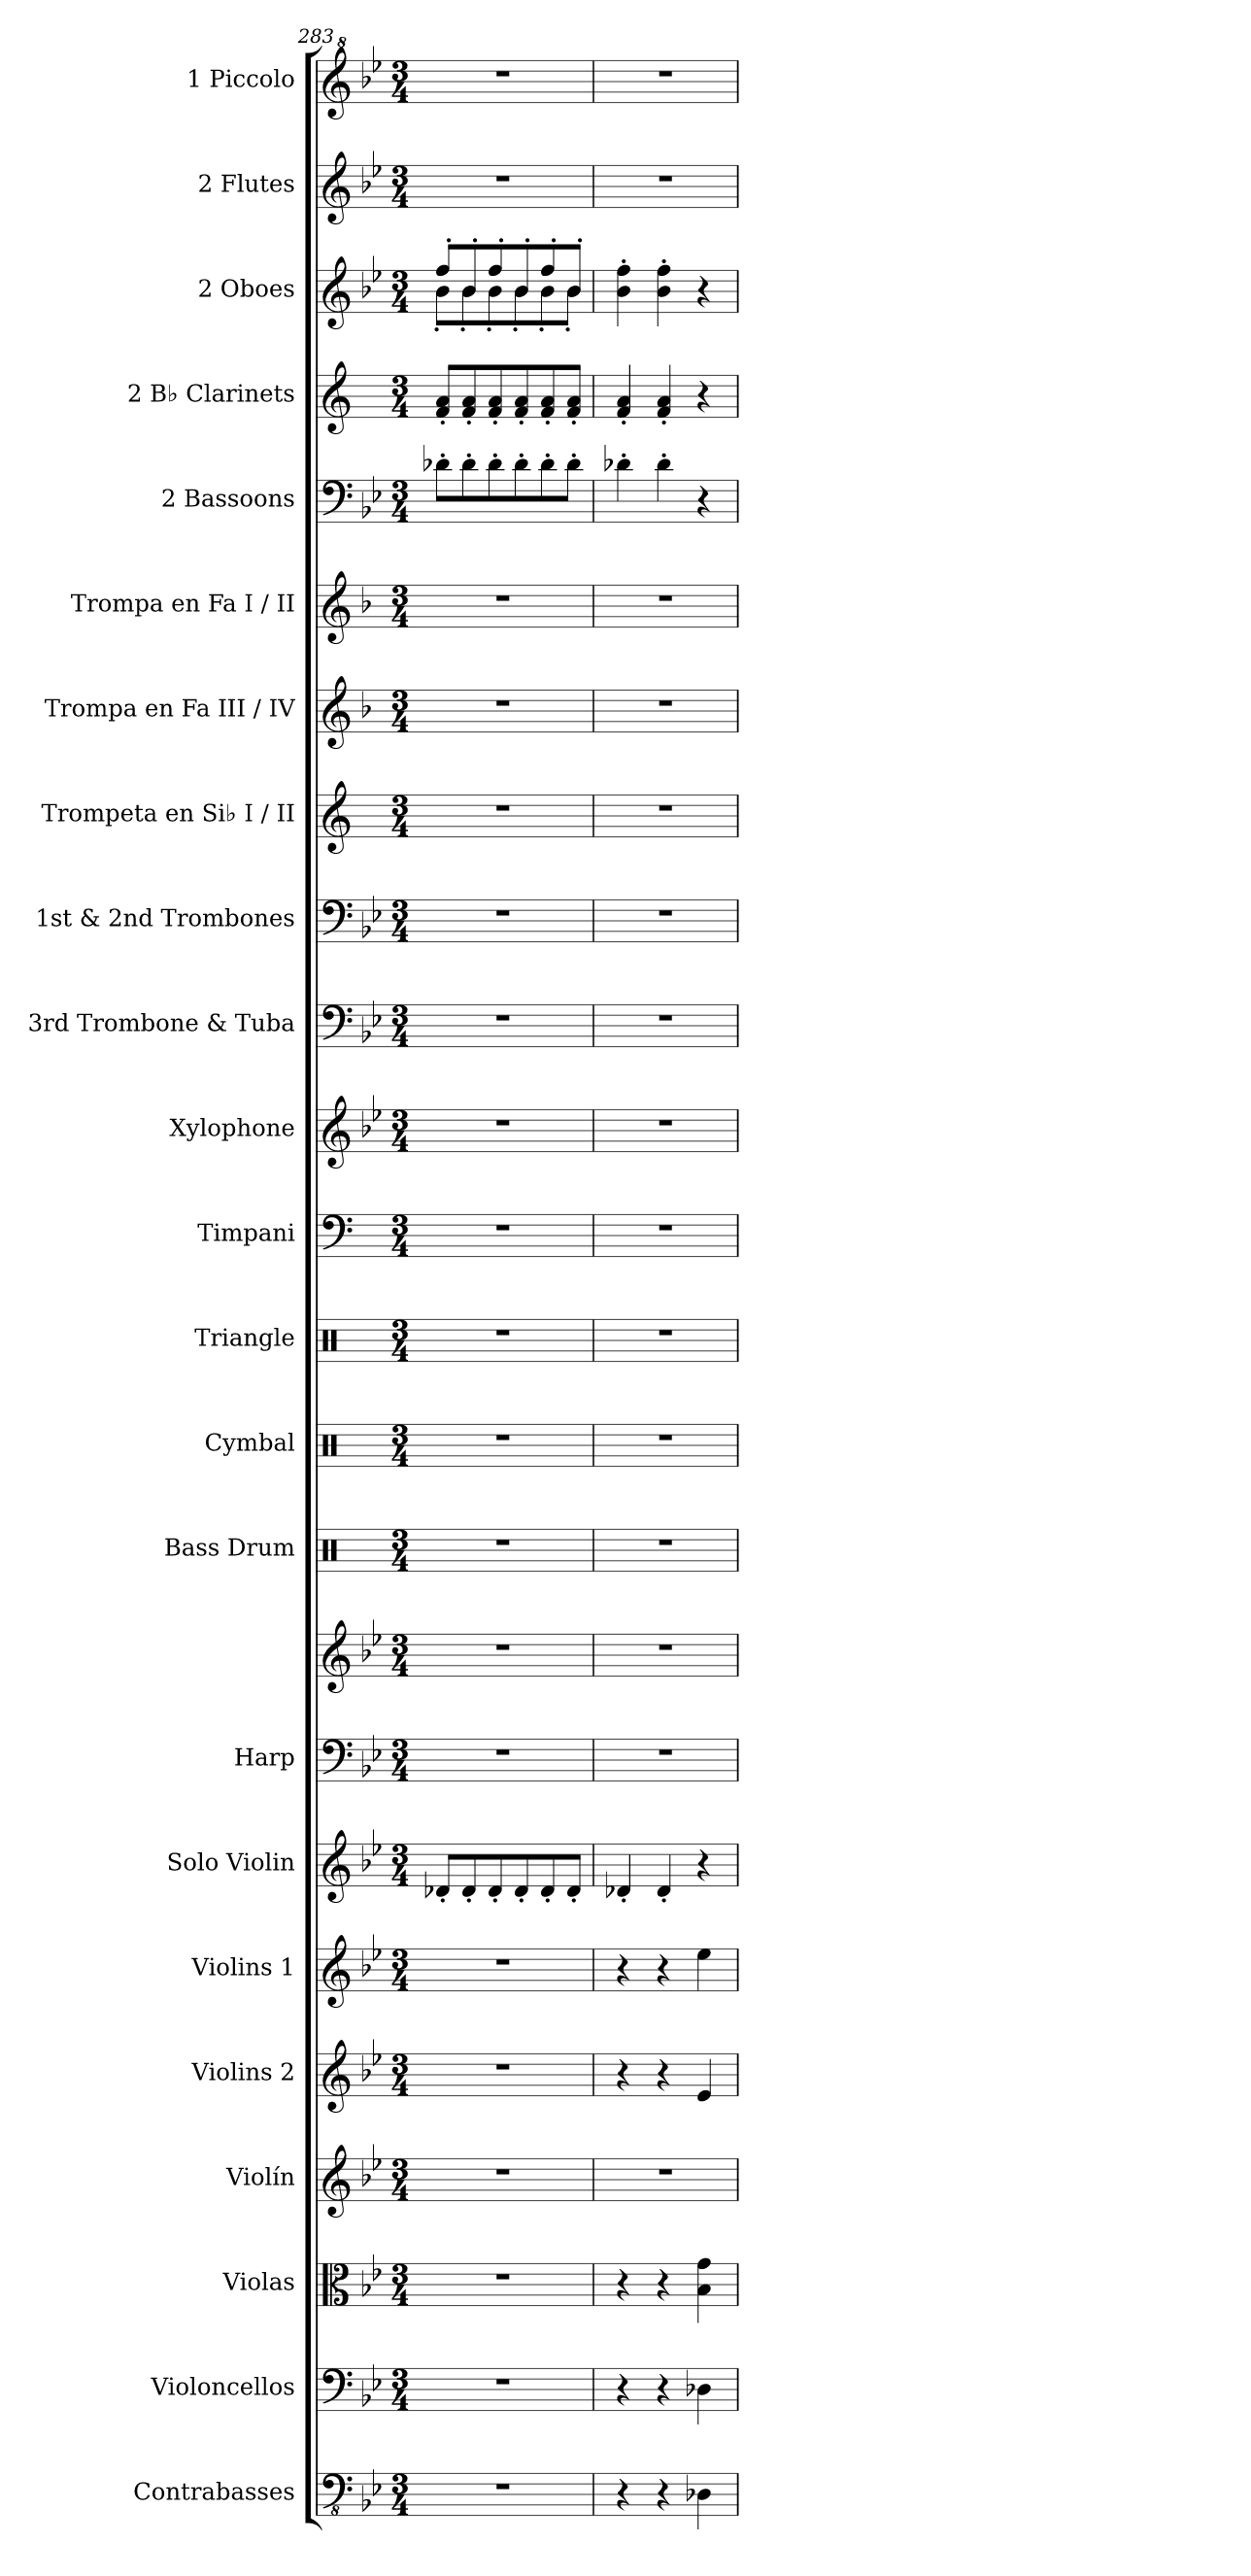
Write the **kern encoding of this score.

**kern	**kern	**kern	**kern	**kern	**kern	**kern	**kern	**kern	**kern	**kern	**kern	**kern	**kern	**kern	**kern	**kern	**kern	**kern	**kern	**kern	**kern	**kern	**kern
*part23	*part22	*part21	*part20	*part19	*part18	*part17	*part16	*part16	*part15	*part14	*part13	*part12	*part11	*part10	*part9	*part8	*part7	*part6	*part5	*part4	*part3	*part2	*part1
*staff24	*staff23	*staff22	*staff21	*staff20	*staff19	*staff18	*staff17	*staff16	*staff15	*staff14	*staff13	*staff12	*staff11	*staff10	*staff9	*staff8	*staff7	*staff6	*staff5	*staff4	*staff3	*staff2	*staff1
*I"Contrabasses	*I"Violoncellos	*I"Violas	*I"Violín	*I"Violins 2	*I"Violins 1	*I"Solo Violin	*I"Harp	*	*I"Bass Drum	*I"Cymbal	*I"Triangle	*I"Timpani	*I"Xylophone	*I"3rd Trombone     &amp; Tuba	*I"1st &amp; 2nd Trombones	*I"Trompeta en Si♭  I / II	*I"Trompa en Fa   III / IV	*I"Trompa en Fa I / II	*I"2 Bassoons	*I"2 B♭ Clarinets	*I"2 Oboes	*I"2 Flutes	*I"1 Piccolo
*I'Cbs.	*I'Vlcs.	*I'Vlas.	*I'Vln.	*I'Vlns. 2	*I'Vlns. 1	*I'S. Vln.	*I'Hrp.	*	*I'B. Dr.	*I'Cym.	*I'Trgl.	*I'Timp.	*I'Xyl.	*I'3rd Trb. &amp; Tba.	*I'1st &amp; 2nd    Trbs.	*I'Tpt. Si♭  I / II	*I'Trmp. Fa   III / IV	*I'Trmp. Fa I / II	*I'2 Bsns.	*I'2 B♭ Cls.	*I'2 Obs.	*I'2 Fls.	*I'1 Picc.
*clefFv4	*clefF4	*clefC3	*clefG2	*clefG2	*clefG2	*clefG2	*clefF4	*clefG2	*clefX	*clefX	*clefX	*clefF4	*clefG2	*clefF4	*clefF4	*clefG2	*clefG2	*clefG2	*clefF4	*clefG2	*clefG2	*clefG2	*clefG^2
*	*	*	*	*	*	*	*	*	*	*	*	*	*ITrd-7c-12	*	*	*ITrd1c2	*ITrd4c7	*ITrd4c7	*	*ITrd1c2	*	*	*ITrd-7c-12
*k[b-e-]	*k[b-e-]	*k[b-e-]	*k[b-e-]	*k[b-e-]	*k[b-e-]	*k[b-e-]	*k[b-e-]	*k[b-e-]	*k[]	*k[]	*k[]	*k[]	*k[b-e-]	*k[b-e-]	*k[b-e-]	*k[b-e-]	*k[b-e-]	*k[b-e-]	*k[b-e-]	*k[b-e-]	*k[b-e-]	*k[b-e-]	*k[b-e-]
*M3/4	*M3/4	*M3/4	*M3/4	*M3/4	*M3/4	*M3/4	*M3/4	*M3/4	*M3/4	*M3/4	*M3/4	*M3/4	*M3/4	*M3/4	*M3/4	*M3/4	*M3/4	*M3/4	*M3/4	*M3/4	*M3/4	*M3/4	*M3/4
=283	=283	=283	=283	=283	=283	=283	=283	=283	=283	=283	=283	=283	=283	=283	=283	=283	=283	=283	=283	=283	=283	=283	=283
*	*	*	*	*	*	*	*	*	*	*	*	*	*	*	*	*	*	*	*	*	*^	*	*
2.r	2.r	2.r	2.r	2.r	2.r	8d-X'/L	2.r	2.r	2.r	2.r	2.r	2.r	2.r	2.r	2.r	2.r	2.r	2.r	8d-X'\L	8e-/' 8g/'L	8ff'/L	8b-'\L	2.r	2.r
.	.	.	.	.	.	8d-'/	.	.	.	.	.	.	.	.	.	.	.	.	8d-'\	8e-/' 8g/'	8b-'/	8b-'\	.	.
.	.	.	.	.	.	8d-'/	.	.	.	.	.	.	.	.	.	.	.	.	8d-'\	8e-/' 8g/'	8ff'/	8b-'\	.	.
.	.	.	.	.	.	8d-'/	.	.	.	.	.	.	.	.	.	.	.	.	8d-'\	8e-/' 8g/'	8b-'/	8b-'\	.	.
.	.	.	.	.	.	8d-'/	.	.	.	.	.	.	.	.	.	.	.	.	8d-'\	8e-/' 8g/'	8ff'/	8b-'\	.	.
.	.	.	.	.	.	8d-'/J	.	.	.	.	.	.	.	.	.	.	.	.	8d-'\J	8e-/' 8g/'J	8b-'/J	8b-'\J	.	.
*	*	*	*	*	*	*	*	*	*	*	*	*	*	*	*	*	*	*	*	*	*v	*v	*	*
=284	=284	=284	=284	=284	=284	=284	=284	=284	=284	=284	=284	=284	=284	=284	=284	=284	=284	=284	=284	=284	=284	=284	=284
4r	4r	4r	2.r	4r	4r	4d-X'/	2.r	2.r	2.r	2.r	2.r	2.r	2.r	2.r	2.r	2.r	2.r	2.r	4d-X'\	4e-/' 4g/'	4b-\' 4ff\'	2.r	2.r
4r	4r	4r	.	4r	4r	4d-'/	.	.	.	.	.	.	.	.	.	.	.	.	4d-'\	4e-/' 4g/'	4b-\' 4ff\'	.	.
4DD-X\	4D-X\	4B-\ 4g\	.	4e-/	4ee-\	4r	.	.	.	.	.	.	.	.	.	.	.	.	4r	4r	4r	.	.
=	=	=	=	=	=	=	=	=	=	=	=	=	=	=	=	=	=	=	=	=	=	=	=
*-	*-	*-	*-	*-	*-	*-	*-	*-	*-	*-	*-	*-	*-	*-	*-	*-	*-	*-	*-	*-	*-	*-	*-
